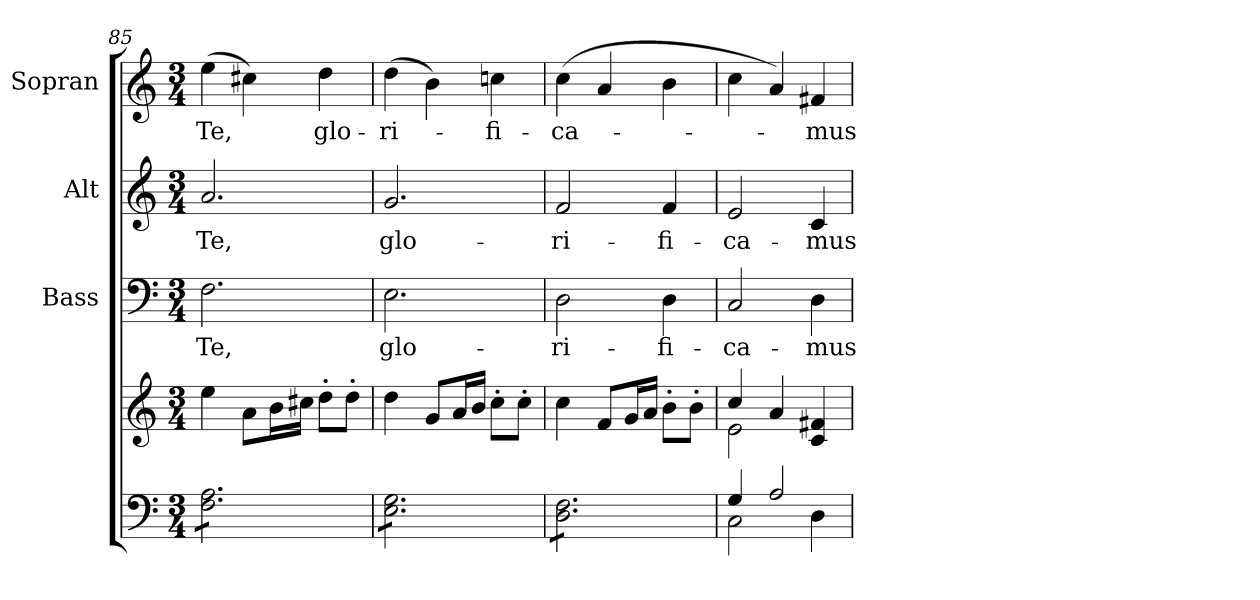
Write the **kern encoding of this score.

**kern	**kern	**kern	**text	**kern	**text	**kern	**text
*part4	*part4	*part3	*part3	*part2	*part2	*part1	*part1
*staff5	*staff4	*staff3	*staff3	*staff2	*staff2	*staff1	*staff1
*	*	*I"Bass	*	*I"Alt	*	*I"Sopran	*
*	*	*I'B.	*	*I'A.	*	*I'S.	*
*clefF4	*clefG2	*clefF4	*	*clefG2	*	*clefG2	*
*k[]	*k[]	*k[]	*	*k[]	*	*k[]	*
*C:	*C:	*C:	*	*C:	*	*C:	*
*M3/4	*M3/4	*M3/4	*	*M3/4	*	*M3/4	*
=85	=85	=85	=85	=85	=85	=85	=85
!	!	!	!LO:LY:b	!	!LO:LY:b	!	!LO:LY:b
*tremolo	*	*	*	*	*	*	*
8F\ 8A\L	4ee\	2.F\	Te,	2.a/	Te,	(>4ee\	Te,
8F\ 8A\	.	.	.	.	.	.	.
8F\ 8A\	8a\L	.	.	.	.	4cc#X\)	.
8F\ 8A\	16b\L	.	.	.	.	.	.
.	16cc#X\JJ	.	.	.	.	.	.
!	!	!	!	!	!	!	!LO:LY:b
8F\ 8A\	8dd'>\L	.	.	.	.	4dd\	glo-
8F\ 8A\J	8dd'>\J	.	.	.	.	.	.
=86	=86	=86	=86	=86	=86	=86	=86
!	!	!	!LO:LY:b	!	!LO:LY:b	!	!LO:LY:b
8E\ 8G\L	4dd\	2.E\	glo-	2.g/	glo-	(>4dd\	-ri-
8E\ 8G\	.	.	.	.	.	.	.
8E\ 8G\	8g/L	.	.	.	.	4b\)	.
8E\ 8G\	16a/L	.	.	.	.	.	.
.	16b/JJ	.	.	.	.	.	.
!	!	!	!	!	!	!	!LO:LY:b
8E\ 8G\	8cc'>\L	.	.	.	.	4ccn\	-fi-
8E\ 8G\J	8cc'>\J	.	.	.	.	.	.
!!LO:PB:g=z
=87	=87	=87	=87	=87	=87	=87	=87
!	!	!	!LO:LY:b	!	!LO:LY:b	!	!LO:LY:b
8D\ 8F\L	4cc\	2D\	-ri-	2f/	-ri-	(>4cc\	-ca-
8D\ 8F\	.	.	.	.	.	.	.
8D\ 8F\	8f/L	.	.	.	.	4a/	.
8D\ 8F\	16g/L	.	.	.	.	.	.
.	16a/JJ	.	.	.	.	.	.
!	!	!	!LO:LY:b	!	!LO:LY:b	!	!
8D\ 8F\	8b'>\L	4D\	-fi-	4f/	-fi-	4b\	.
8D\ 8F\J	8b'>\J	.	.	.	.	.	.
*Xtremolo	*	*	*	*	*	*	*
=88	=88	=88	=88	=88	=88	=88	=88
*^	*^	*	*	*	*	*	*
!	!	!	!	!	!LO:LY:b	!	!LO:LY:b	!	!
4G/	2C\	4cc/	2e\	2C/	-ca-	2e/	-ca-	4cc\	.
2A/	.	4a/	.	.	.	.	.	4a/)	.
!	!	!	!	!	!LO:LY:b	!	!LO:LY:b	!	!LO:LY:b
.	4D\	4c/ 4f#X/	4ryy	4D\	-mus	4c/	-mus	4f#X/	-mus
*v	*v	*	*	*	*	*	*	*	*
*	*v	*v	*	*	*	*	*	*
=	=	=	=	=	=	=	=
*-	*-	*-	*-	*-	*-	*-	*-
